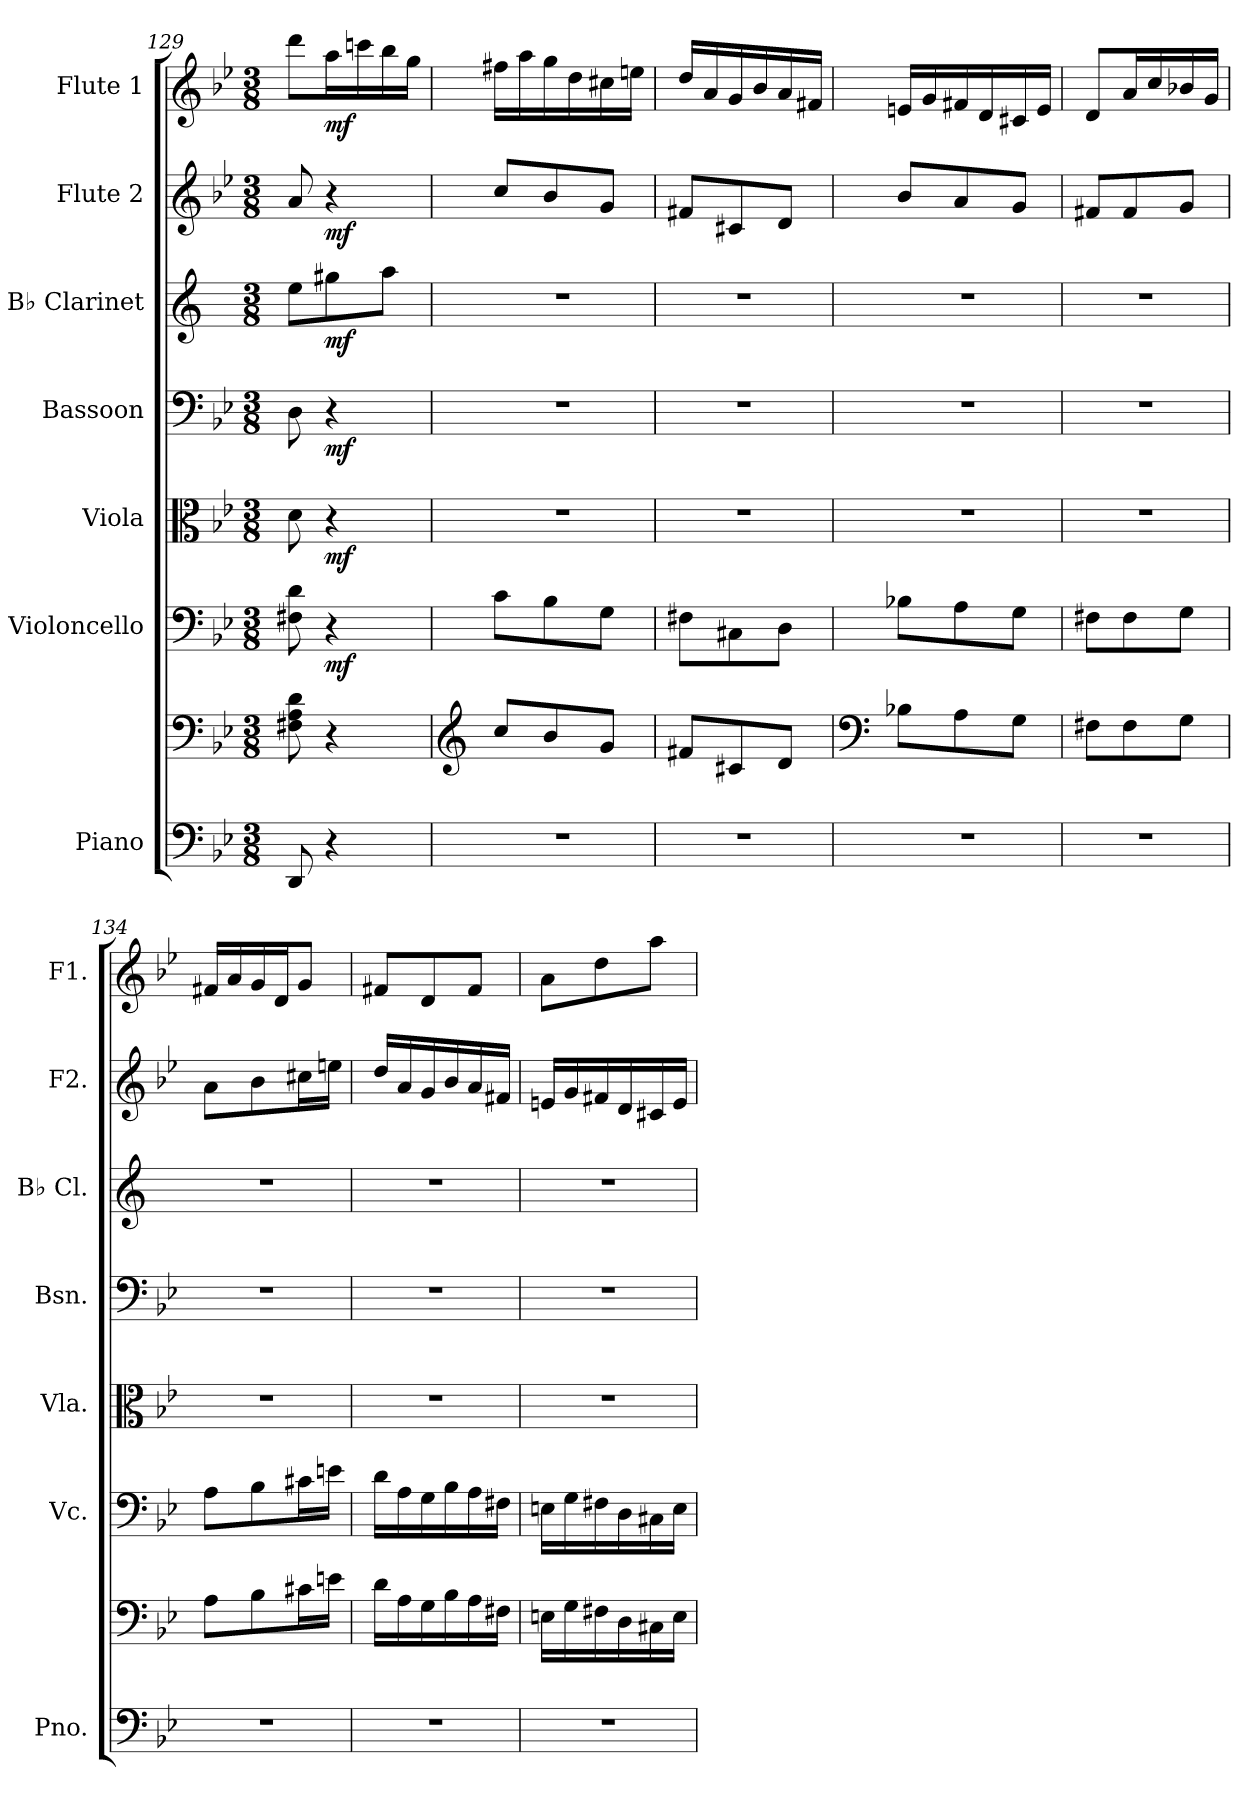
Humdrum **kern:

**kern	**kern	**dynam	**kern	**dynam	**kern	**dynam	**kern	**dynam	**kern	**dynam	**kern	**dynam	**kern	**dynam
*part7	*part7	*part7	*part6	*part6	*part5	*part5	*part4	*part4	*part3	*part3	*part2	*part2	*part1	*part1
*staff8	*staff7	*staff7/8	*staff6	*staff6	*staff5	*staff5	*staff4	*staff4	*staff3	*staff3	*staff2	*staff2	*staff1	*staff1
*I"Piano	*	*	*I"Violoncello	*	*I"Viola	*	*I"Bassoon	*	*I"B♭ Clarinet	*	*I"Flute 2	*	*I"Flute 1	*
*I'Pno.	*	*	*I'Vc.	*	*I'Vla.	*	*I'Bsn.	*	*I'B♭ Cl.	*	*I'F2.	*	*I'F1.	*
*clefF4	*clefF4	*	*clefF4	*	*clefC3	*	*clefF4	*	*clefG2	*	*clefG2	*	*clefG2	*
*	*	*	*	*	*	*	*	*	*ITrd1c2	*	*	*	*	*
*k[b-e-]	*k[b-e-]	*	*k[b-e-]	*	*k[b-e-]	*	*k[b-e-]	*	*k[b-e-]	*	*k[b-e-]	*	*k[b-e-]	*
*M3/8	*M3/8	*	*M3/8	*	*M3/8	*	*M3/8	*	*M3/8	*	*M3/8	*	*M3/8	*
=129	=129	=129	=129	=129	=129	=129	=129	=129	=129	=129	=129	=129	=129	=129
8DD/	8F#X\ 8A\ 8d\	.	8F#X\ 8d\	.	8d\	.	8D\	.	8dd\L	.	8a/	.	8ddd\L	.
!	!	!LO:DY:b=2	!	!	!	!	!	!	!	!	!	!	!	!
!	!	!LO:DY:n=1:b	!	!LO:DY:b	!	!LO:DY:b	!	!LO:DY:b	!	!LO:DY:b	!	!LO:DY:b	!	!LO:DY:b
4r	4r	mf mf	4r	mf	4r	mf	4r	mf	8ff#X\	mf	4r	mf	16aa\L	mf
.	.	.	.	.	.	.	.	.	.	.	.	.	16cccn\	.
.	.	.	.	.	.	.	.	.	8gg\J	.	.	.	16bb-\	.
.	.	.	.	.	.	.	.	.	.	.	.	.	16gg\JJ	.
=130	=130	=130	=130	=130	=130	=130	=130	=130	=130	=130	=130	=130	=130	=130
*	*clefG2	*	*	*	*	*	*	*	*	*	*	*	*	*
4.r	8cc/L	.	8c\L	.	4.r	.	4.r	.	4.r	.	8cc/L	.	16ff#X\LL	.
.	.	.	.	.	.	.	.	.	.	.	.	.	16aa\	.
.	8b-/	.	8B-\	.	.	.	.	.	.	.	8b-/	.	16gg\	.
.	.	.	.	.	.	.	.	.	.	.	.	.	16dd\	.
.	8g/J	.	8G\J	.	.	.	.	.	.	.	8g/J	.	16cc#X\	.
.	.	.	.	.	.	.	.	.	.	.	.	.	16een\JJ	.
=131	=131	=131	=131	=131	=131	=131	=131	=131	=131	=131	=131	=131	=131	=131
4.r	8f#X/L	.	8F#X\L	.	4.r	.	4.r	.	4.r	.	8f#X/L	.	16dd/LL	.
.	.	.	.	.	.	.	.	.	.	.	.	.	16a/	.
.	8c#X/	.	8C#X\	.	.	.	.	.	.	.	8c#X/	.	16g/	.
.	.	.	.	.	.	.	.	.	.	.	.	.	16b-/	.
.	8d/J	.	8D\J	.	.	.	.	.	.	.	8d/J	.	16a/	.
.	.	.	.	.	.	.	.	.	.	.	.	.	16f#X/JJ	.
=132	=132	=132	=132	=132	=132	=132	=132	=132	=132	=132	=132	=132	=132	=132
*	*clefF4	*	*	*	*	*	*	*	*	*	*	*	*	*
4.r	8B-X\L	.	8B-X\L	.	4.r	.	4.r	.	4.r	.	8b-/L	.	16en/LL	.
.	.	.	.	.	.	.	.	.	.	.	.	.	16g/	.
.	8A\	.	8A\	.	.	.	.	.	.	.	8a/	.	16f#X/	.
.	.	.	.	.	.	.	.	.	.	.	.	.	16d/	.
.	8G\J	.	8G\J	.	.	.	.	.	.	.	8g/J	.	16c#X/	.
.	.	.	.	.	.	.	.	.	.	.	.	.	16e/JJ	.
=133	=133	=133	=133	=133	=133	=133	=133	=133	=133	=133	=133	=133	=133	=133
4.r	8F#X\L	.	8F#X\L	.	4.r	.	4.r	.	4.r	.	8f#X/L	.	8d/L	.
.	8F#\	.	8F#\	.	.	.	.	.	.	.	8f#/	.	16a/L	.
.	.	.	.	.	.	.	.	.	.	.	.	.	16cc/	.
.	8G\J	.	8G\J	.	.	.	.	.	.	.	8g/J	.	16b-X/	.
.	.	.	.	.	.	.	.	.	.	.	.	.	16g/JJ	.
=134	=134	=134	=134	=134	=134	=134	=134	=134	=134	=134	=134	=134	=134	=134
4.r	8A\L	.	8A\L	.	4.r	.	4.r	.	4.r	.	8a\L	.	16f#X/LL	.
.	.	.	.	.	.	.	.	.	.	.	.	.	16a/	.
.	8B-\	.	8B-\	.	.	.	.	.	.	.	8b-\	.	16g/	.
.	.	.	.	.	.	.	.	.	.	.	.	.	16d/J	.
.	16c#X\L	.	16c#X\L	.	.	.	.	.	.	.	16cc#X\L	.	8g/J	.
.	16en\JJ	.	16en\JJ	.	.	.	.	.	.	.	16een\JJ	.	.	.
=135	=135	=135	=135	=135	=135	=135	=135	=135	=135	=135	=135	=135	=135	=135
4.r	16d\LL	.	16d\LL	.	4.r	.	4.r	.	4.r	.	16dd/LL	.	8f#X/L	.
.	16A\	.	16A\	.	.	.	.	.	.	.	16a/	.	.	.
.	16G\	.	16G\	.	.	.	.	.	.	.	16g/	.	8d/	.
.	16B-\	.	16B-\	.	.	.	.	.	.	.	16b-/	.	.	.
.	16A\	.	16A\	.	.	.	.	.	.	.	16a/	.	8f#/J	.
.	16F#X\JJ	.	16F#X\JJ	.	.	.	.	.	.	.	16f#X/JJ	.	.	.
=136	=136	=136	=136	=136	=136	=136	=136	=136	=136	=136	=136	=136	=136	=136
4.r	16En\LL	.	16En\LL	.	4.r	.	4.r	.	4.r	.	16en/LL	.	8a\L	.
.	16G\	.	16G\	.	.	.	.	.	.	.	16g/	.	.	.
.	16F#X\	.	16F#X\	.	.	.	.	.	.	.	16f#X/	.	8dd\	.
.	16D\	.	16D\	.	.	.	.	.	.	.	16d/	.	.	.
.	16C#X\	.	16C#X\	.	.	.	.	.	.	.	16c#X/	.	8aa\J	.
.	16E\JJ	.	16E\JJ	.	.	.	.	.	.	.	16e/JJ	.	.	.
=	=	=	=	=	=	=	=	=	=	=	=	=	=	=
*-	*-	*-	*-	*-	*-	*-	*-	*-	*-	*-	*-	*-	*-	*-
